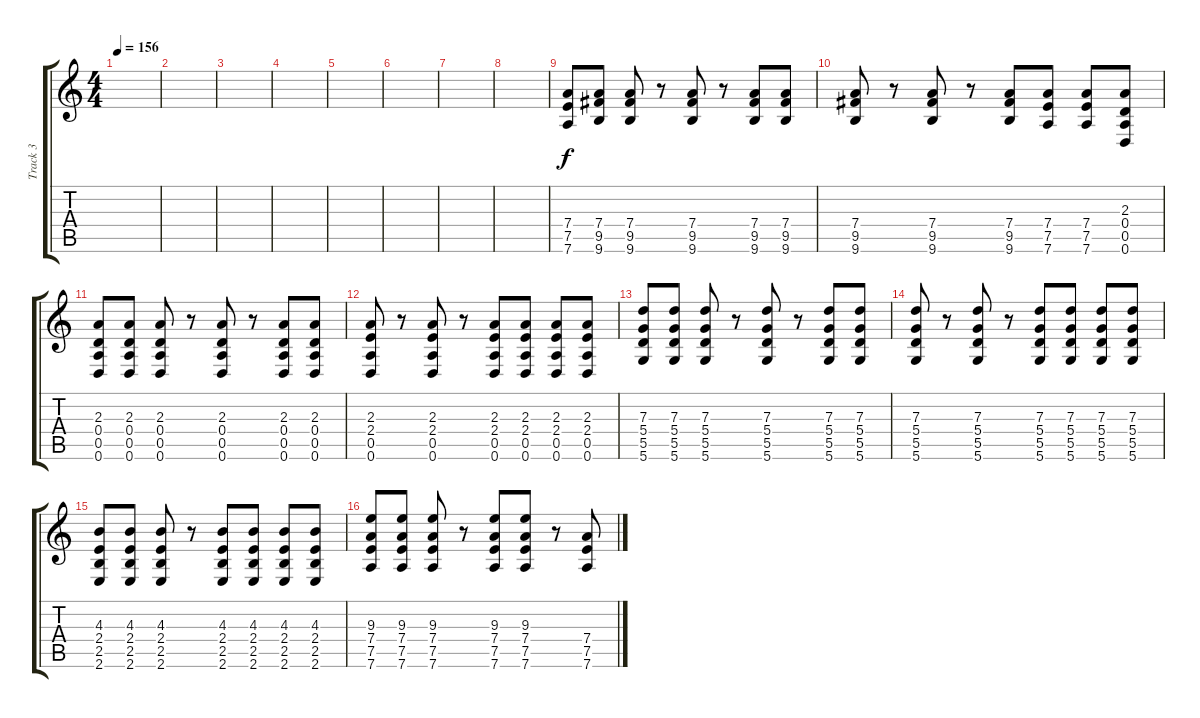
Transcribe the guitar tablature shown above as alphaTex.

\track ("Track 3" "Track 3") {instrument overdrivenguitar}
\staff {score tabs}
\tuning (E4 B3 G3 D3 A2 D2) {hide}
\ts (4 4)
\tempo 156
\clef g2
\ks c
|
|
|
|
|
|
|
|
(7.4 7.5 7.6).8 (7.4 9.5 9.6).8 (7.4 9.5 9.6).8 r.8 (7.4 9.5 9.6).8 r.8 (7.4 9.5 9.6).8 (7.4 9.5 9.6).8 |
(7.4 9.5 9.6).8 r.8 (7.4 9.5 9.6).8 r.8 (7.4 9.5 9.6).8 (7.4 7.5 7.6).8 (7.4 7.5 7.6).8 (2.3 0.4 0.5 0.6).8 |
(2.3 0.4 0.5 0.6).8 (2.3 0.4 0.5 0.6).8 (2.3 0.4 0.5 0.6).8 r.8 (2.3 0.4 0.5 0.6).8 r.8 (2.3 0.4 0.5 0.6).8 (2.3 0.4 0.5 0.6).8 |
(2.3 2.4 0.5 0.6).8 r.8 (2.3 2.4 0.5 0.6).8 r.8 (2.3 2.4 0.5 0.6).8 (2.3 2.4 0.5 0.6).8 (2.3 2.4 0.5 0.6).8 (2.3 2.4 0.5 0.6).8 |
(7.3 5.4 5.5 5.6).8 (7.3 5.4 5.5 5.6).8 (7.3 5.4 5.5 5.6).8 r.8 (7.3 5.4 5.5 5.6).8 r.8 (7.3 5.4 5.5 5.6).8 (7.3 5.4 5.5 5.6).8 |
(7.3 5.4 5.5 5.6).8 r.8 (7.3 5.4 5.5 5.6).8 r.8 (7.3 5.4 5.5 5.6).8 (7.3 5.4 5.5 5.6).8 (7.3 5.4 5.5 5.6).8 (7.3 5.4 5.5 5.6).8 |
(4.3 2.4 2.5 2.6).8 (4.3 2.4 2.5 2.6).8 (4.3 2.4 2.5 2.6).8 r.8 (4.3 2.4 2.5 2.6).8 (4.3 2.4 2.5 2.6).8 (4.3 2.4 2.5 2.6).8 (4.3 2.4 2.5 2.6).8 |
(9.3 7.4 7.5 7.6).8 (9.3 7.4 7.5 7.6).8 (9.3 7.4 7.5 7.6).8 r.8 (9.3 7.4 7.5 7.6).8 (9.3 7.4 7.5 7.6).8 r.8 (7.4 7.5 7.6).8
